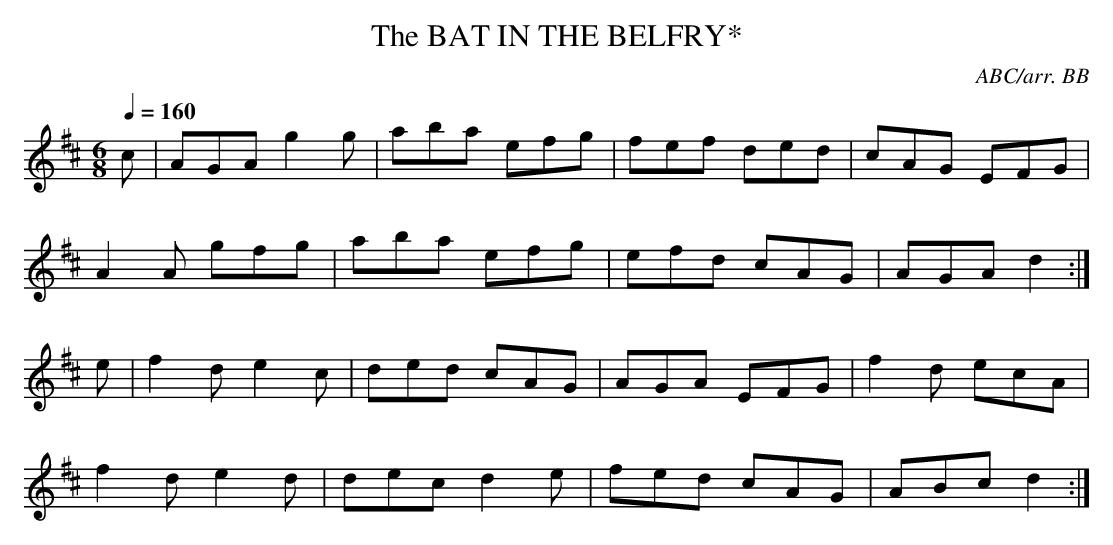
X:1
T:BAT IN THE BELFRY*, The
C:ABC/arr. BB
Q:1/4=160
L:1/8
M:6/8
K:D
c|AGA g2g|aba efg|fef ded|cAG EFG|
A2A gfg|aba efg|efd cAG|AGA d2:|
e|f2d e2c|ded cAG|AGA EFG|f2d ecA|
f2d e2d|dec d2e|fed cAG|ABc d2:|
